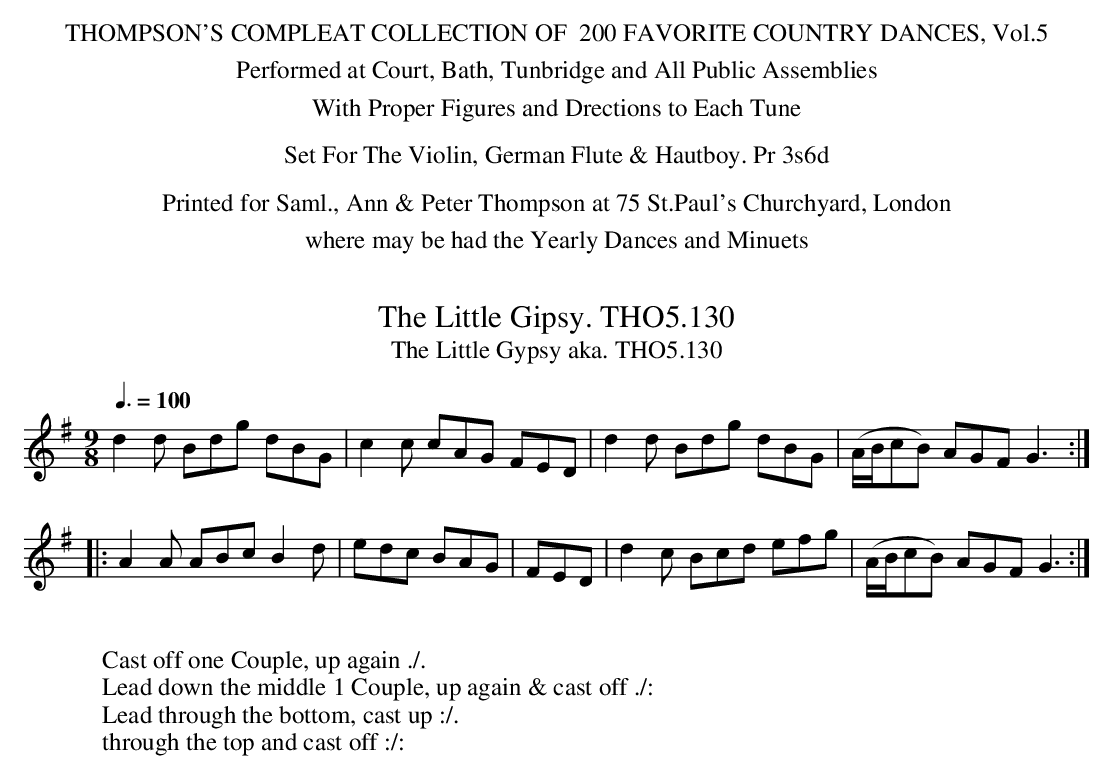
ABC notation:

X:1
T:Little Gipsy. THO5.130, The
T:Little Gypsy aka. THO5.130, The
M:9/8
L:1/8
Q:3/8=100
K:G
d2d Bdg dBG|c2c cAG FED|d2d Bdg dBG|(A/B/cB) AGF G3:|
|:A2A  ABc B2d|edc BAG|FED|d2c Bcd efg|(A/B/cB) AGF G3:|
W:
W:Cast off one Couple, up again ./.
W:Lead down the middle 1 Couple, up again & cast off ./:
W:Lead through the bottom, cast up :/.
W:through the top and cast off :/:
